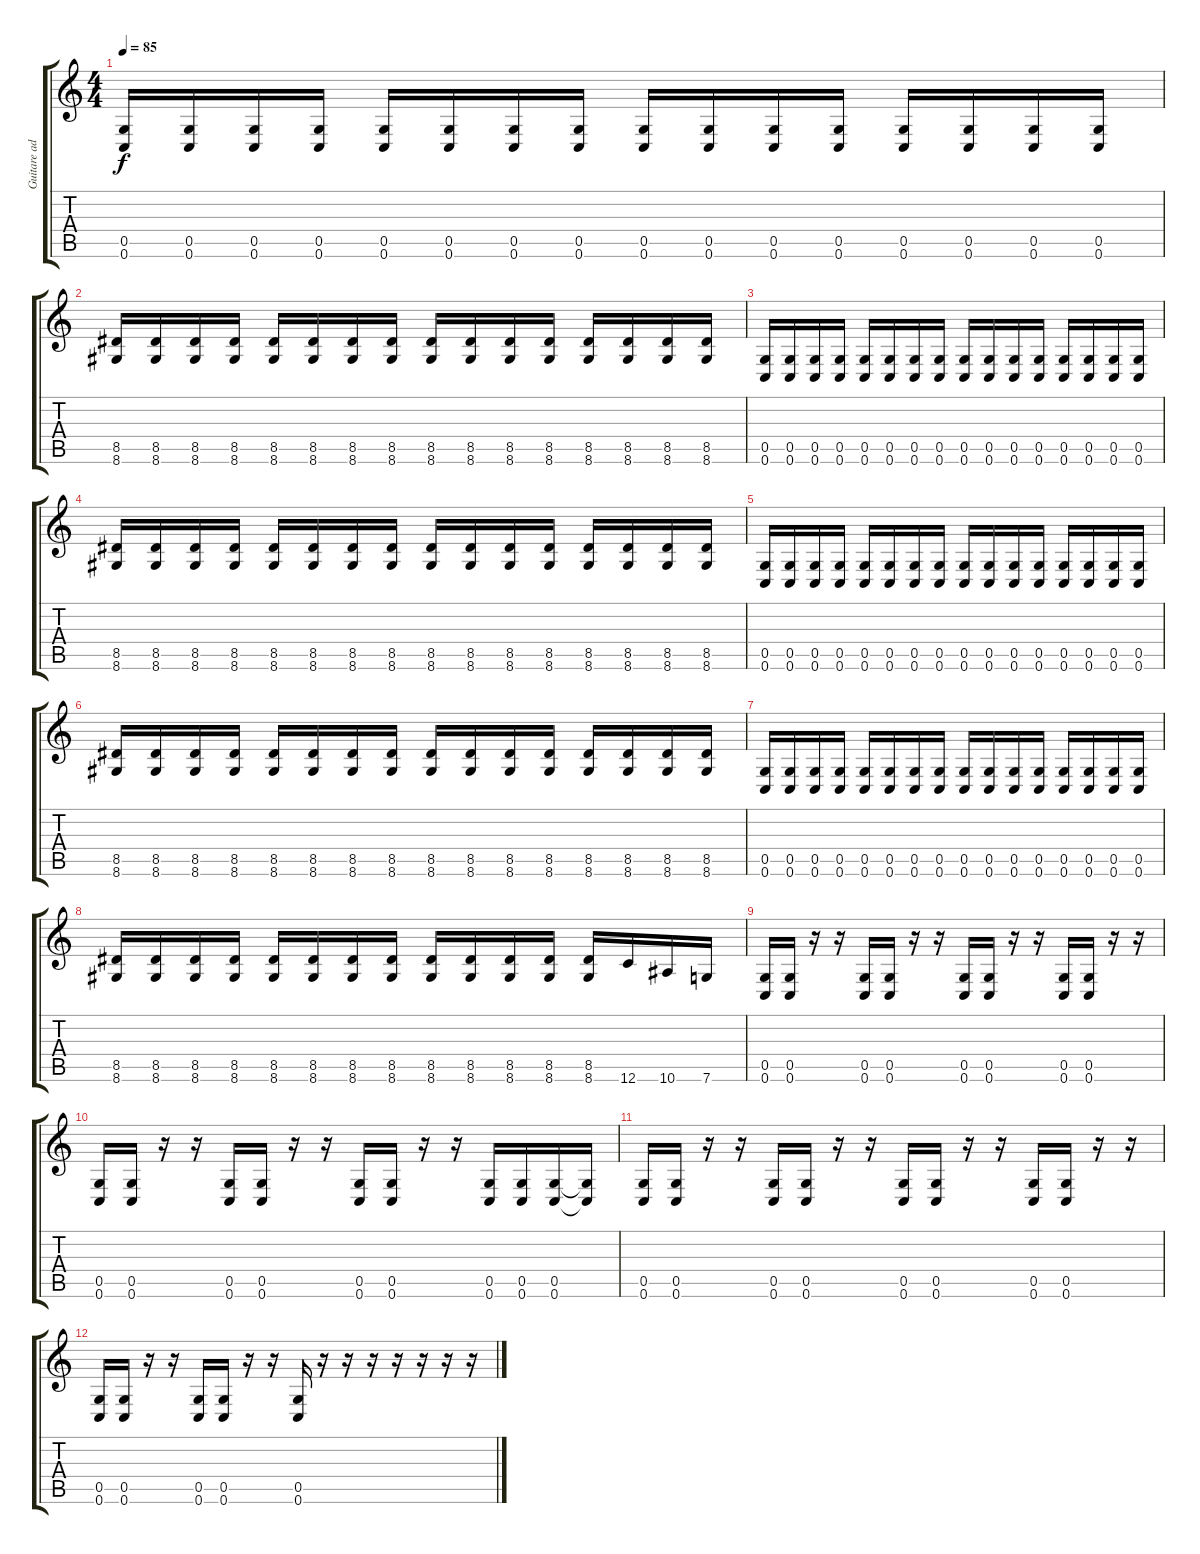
\track ("Guitare additionnelle" "Guitare ad") {instrument distortionguitar}
\staff {score tabs}
\tuning (D4 A3 F3 C3 G2 C2) {hide}
\ts (4 4)
\tempo 85
\clef g2
\ks c
(0.5 0.6).16{dy f} (0.5 0.6).16 (0.5 0.6).16 (0.5 0.6).16 (0.5 0.6).16 (0.5 0.6).16 (0.5 0.6).16 (0.5 0.6).16 (0.5 0.6).16 (0.5 0.6).16 (0.5 0.6).16 (0.5 0.6).16 (0.5 0.6).16 (0.5 0.6).16 (0.5 0.6).16 (0.5 0.6).16 |
(8.5 8.6).16 (8.5 8.6).16 (8.5 8.6).16 (8.5 8.6).16 (8.5 8.6).16 (8.5 8.6).16 (8.5 8.6).16 (8.5 8.6).16 (8.5 8.6).16 (8.5 8.6).16 (8.5 8.6).16 (8.5 8.6).16 (8.5 8.6).16 (8.5 8.6).16 (8.5 8.6).16 (8.5 8.6).16 |
(0.5 0.6).16 (0.5 0.6).16 (0.5 0.6).16 (0.5 0.6).16 (0.5 0.6).16 (0.5 0.6).16 (0.5 0.6).16 (0.5 0.6).16 (0.5 0.6).16 (0.5 0.6).16 (0.5 0.6).16 (0.5 0.6).16 (0.5 0.6).16 (0.5 0.6).16 (0.5 0.6).16 (0.5 0.6).16 |
(8.5 8.6).16 (8.5 8.6).16 (8.5 8.6).16 (8.5 8.6).16 (8.5 8.6).16 (8.5 8.6).16 (8.5 8.6).16 (8.5 8.6).16 (8.5 8.6).16 (8.5 8.6).16 (8.5 8.6).16 (8.5 8.6).16 (8.5 8.6).16 (8.5 8.6).16 (8.5 8.6).16 (8.5 8.6).16 |
(0.5 0.6).16 (0.5 0.6).16 (0.5 0.6).16 (0.5 0.6).16 (0.5 0.6).16 (0.5 0.6).16 (0.5 0.6).16 (0.5 0.6).16 (0.5 0.6).16 (0.5 0.6).16 (0.5 0.6).16 (0.5 0.6).16 (0.5 0.6).16 (0.5 0.6).16 (0.5 0.6).16 (0.5 0.6).16 |
(8.5 8.6).16 (8.5 8.6).16 (8.5 8.6).16 (8.5 8.6).16 (8.5 8.6).16 (8.5 8.6).16 (8.5 8.6).16 (8.5 8.6).16 (8.5 8.6).16 (8.5 8.6).16 (8.5 8.6).16 (8.5 8.6).16 (8.5 8.6).16 (8.5 8.6).16 (8.5 8.6).16 (8.5 8.6).16 |
(0.5 0.6).16 (0.5 0.6).16 (0.5 0.6).16 (0.5 0.6).16 (0.5 0.6).16 (0.5 0.6).16 (0.5 0.6).16 (0.5 0.6).16 (0.5 0.6).16 (0.5 0.6).16 (0.5 0.6).16 (0.5 0.6).16 (0.5 0.6).16 (0.5 0.6).16 (0.5 0.6).16 (0.5 0.6).16 |
(8.5 8.6).16 (8.5 8.6).16 (8.5 8.6).16 (8.5 8.6).16 (8.5 8.6).16 (8.5 8.6).16 (8.5 8.6).16 (8.5 8.6).16 (8.5 8.6).16 (8.5 8.6).16 (8.5 8.6).16 (8.5 8.6).16 (8.5 8.6).16 12.6.16 10.6.16 7.6.16 |
(0.5 0.6).16 (0.5 0.6).16 r.16 r.16 (0.5 0.6).16 (0.5 0.6).16 r.16 r.16 (0.5 0.6).16 (0.5 0.6).16 r.16 r.16 (0.5 0.6).16 (0.5 0.6).16 r.16 r.16 |
(0.5 0.6).16 (0.5 0.6).16 r.16 r.16 (0.5 0.6).16 (0.5 0.6).16 r.16 r.16 (0.5 0.6).16 (0.5 0.6).16 r.16 r.16 (0.5 0.6).16 (0.5 0.6).16 (0.5 0.6).16 (0.5{t} 0.6{t}).16 |
(0.5 0.6).16 (0.5 0.6).16 r.16 r.16 (0.5 0.6).16 (0.5 0.6).16 r.16 r.16 (0.5 0.6).16 (0.5 0.6).16 r.16 r.16 (0.5 0.6).16 (0.5 0.6).16 r.16 r.16 |
(0.5 0.6).16 (0.5 0.6).16 r.16 r.16 (0.5 0.6).16 (0.5 0.6).16 r.16 r.16 (0.5 0.6).16 r.16 r.16 r.16 r.16 r.16 r.16 r.16
